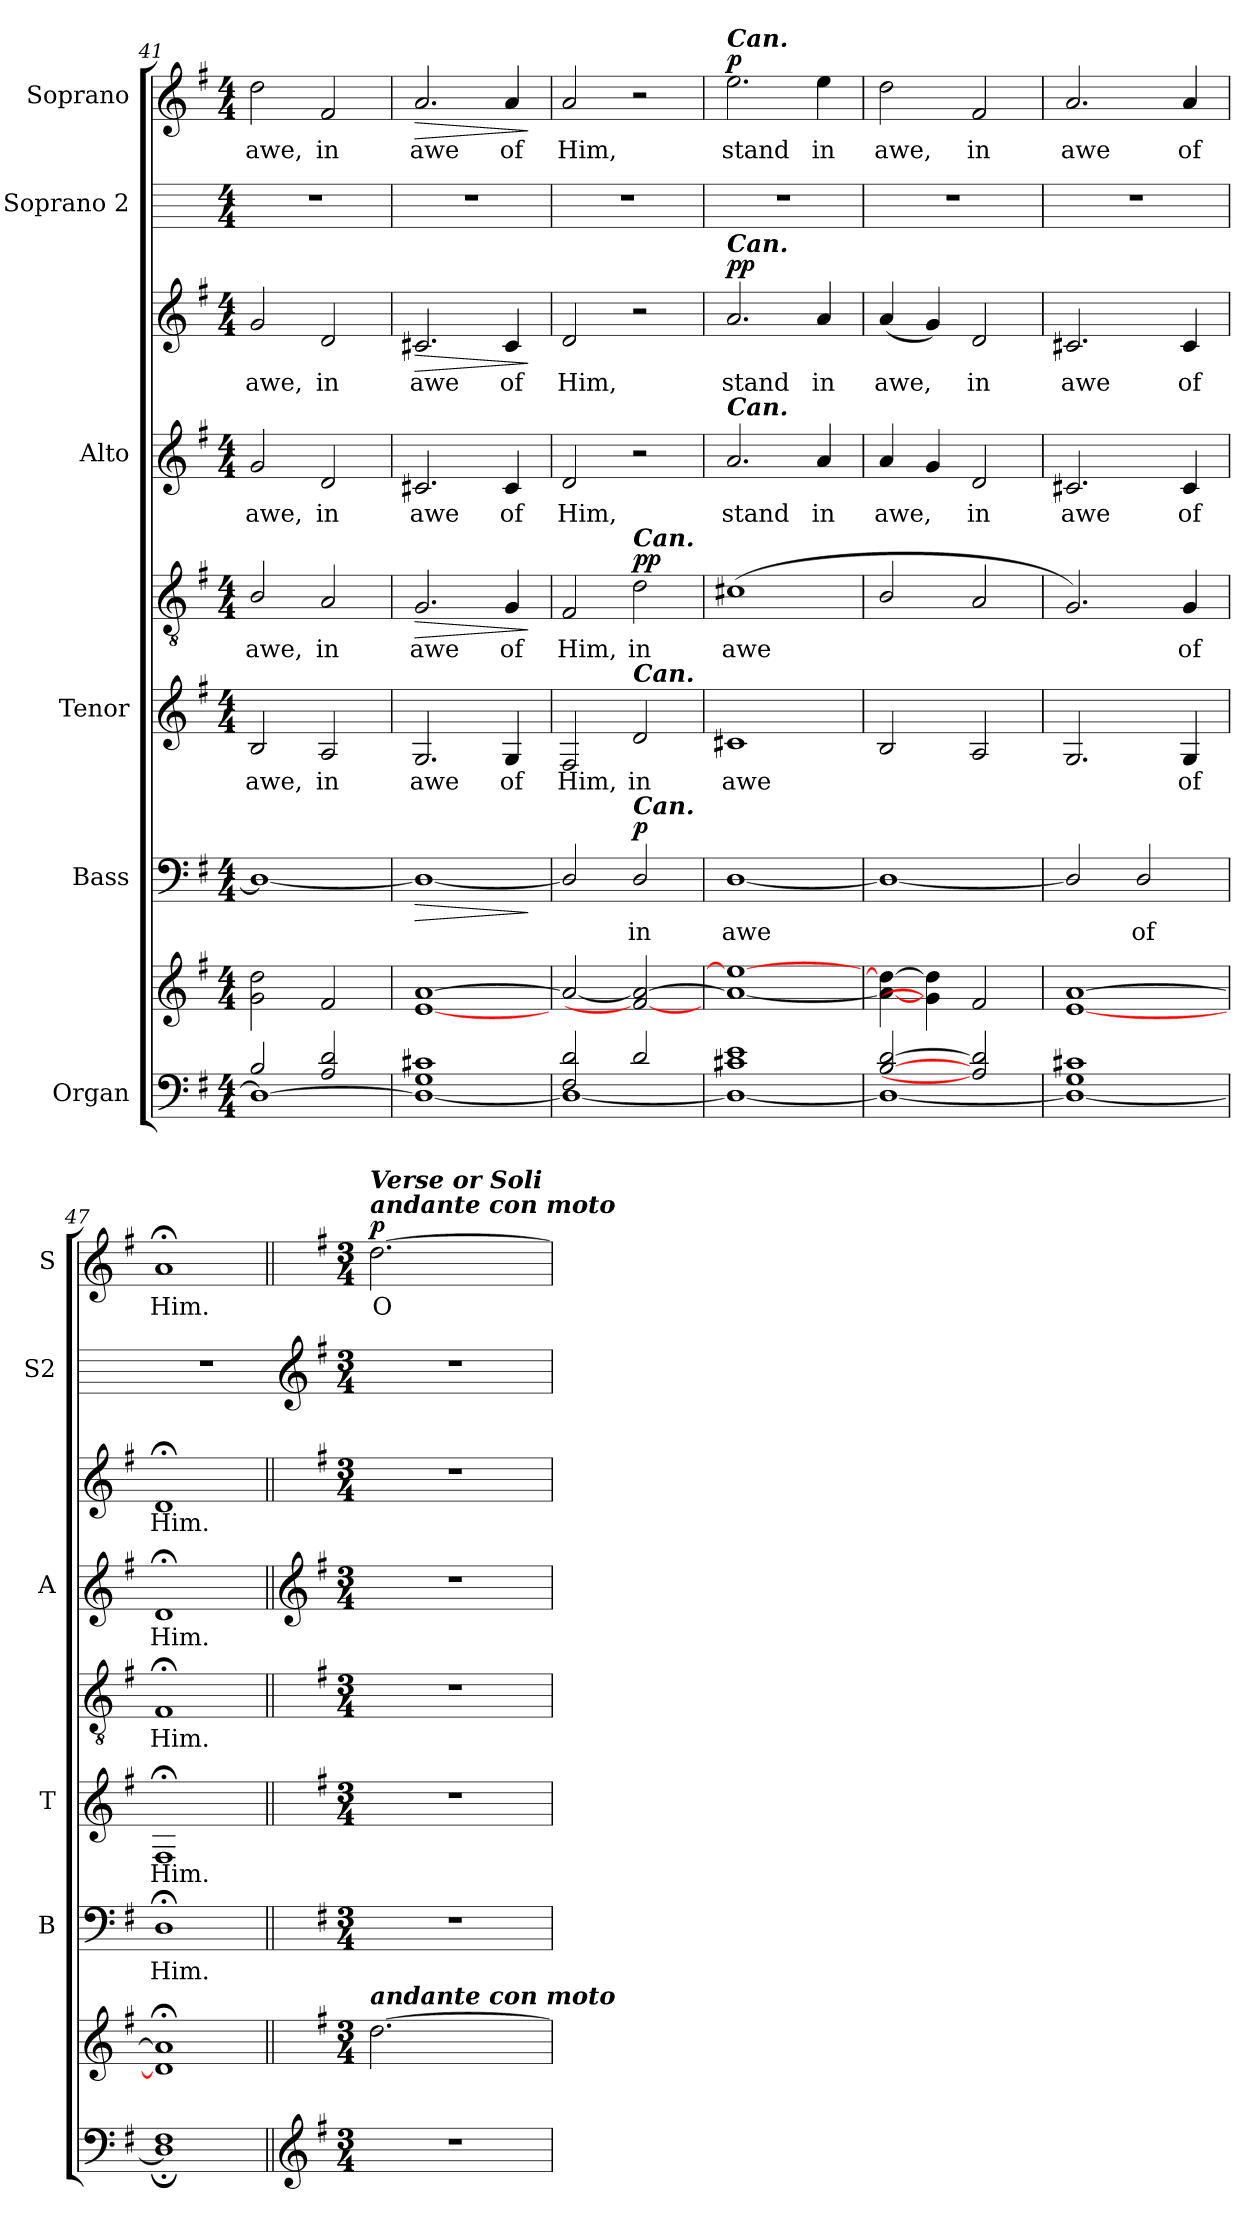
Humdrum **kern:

**kern	**kern	**kern	**text	**dynam	**kern	**text	**kern	**text	**dynam	**kern	**text	**kern	**text	**dynam	**kern	**kern	**text	**dynam
*part6	*part6	*part5	*part5	*part5	*part4	*part4	*part4	*part4	*part4	*part3	*part3	*part3	*part3	*part3	*part2	*part1	*part1	*part1
*staff9	*staff8	*staff7	*staff7	*staff7	*staff6	*staff6	*staff5	*staff5	*staff5/6	*staff4	*staff4	*staff3	*staff3	*staff3/4	*staff2	*staff1	*staff1	*staff1
*I"Organ	*	*I"Bass	*	*	*I"Tenor	*	*	*	*	*I"Alto	*	*	*	*	*I"Soprano 2	*I"Soprano	*	*
*	*	*I'B	*	*	*I'T	*	*	*	*	*I'A	*	*	*	*	*I'S2	*I'S	*	*
!!LO:LB:g=z
*clefF4	*clefG2	*clefF4	*	*	*	*	*clefGv2	*	*	*	*	*clefG2	*	*	*	*clefG2	*	*
*k[f#]	*k[f#]	*k[f#]	*	*	*k[f#]	*	*k[f#]	*	*	*k[f#]	*	*k[f#]	*	*	*	*k[f#]	*	*
*G:	*G:	*G:	*	*	*G:	*	*G:	*	*	*G:	*	*G:	*	*	*	*G:	*	*
*M4/4	*M4/4	*M4/4	*	*	*M4/4	*	*M4/4	*	*	*M4/4	*	*M4/4	*	*	*M4/4	*M4/4	*	*
=41	=41	=41	=41	=41	=41	=41	=41	=41	=41	=41	=41	=41	=41	=41	=41	=41	=41	=41
*^	*	*	*	*	*	*	*	*	*	*	*	*	*	*	*	*	*	*
*	*^	*	*	*	*	*	*	*	*	*	*	*	*	*	*	*	*	*	*
!	!	!	!	!	!	!	!	!LO:LY:b	!	!LO:LY:b	!	!	!LO:LY:b	!	!LO:LY:b	!	!	!	!LO:LY:b	!
2B/	1ryy	1D\_	2g 2dd	1D/_	.	.	2B/	awe,	2B/	awe,	.	2g	awe,	2g	awe,	.	1r	2dd	awe,	.
!	!	!	!	!	!	!	!	!LO:LY:b	!	!LO:LY:b	!	!	!LO:LY:b	!	!LO:LY:b	!	!	!	!LO:LY:b	!
2A/ 2d/	.	.	2f#	.	.	.	2A	in	2A	in	.	2d	in	2d	in	.	.	2f#	in	.
=42	=42	=42	=42	=42	=42	=42	=42	=42	=42	=42	=42	=42	=42	=42	=42	=42	=42	=42	=42	=42
!	!	!	!	!	!	!LO:HP:b	!	!LO:LY:b	!	!LO:LY:b	!LO:HP:b	!	!LO:LY:b	!	!LO:LY:b	!LO:HP:b	!	!	!LO:LY:b	!LO:HP:b
1G/ 1c#X/	1D\_	1ryy	[1e/ [1a/	1D/_	.	>	2.G	awe	2.G	awe	>	2.c#X	awe	2.c#X	awe	>	1r	2.a	awe	>
!	!	!	!	!	!	!	!	!LO:LY:b	!	!LO:LY:b	!	!	!LO:LY:b	!	!LO:LY:b	!	!	!	!LO:LY:b	!
.	.	.	.	.	.	.	4G	of	4G	of	.	4c#	of	4c#	of	.	.	4a	of	.
*v	*v	*v	*	*	*	*	*	*	*	*	*	*	*	*	*	*	*	*	*	*
.	.	.	.	]	.	.	.	.	]	.	.	.	.	]	.	.	.	]
=43	=43	=43	=43	=43	=43	=43	=43	=43	=43	=43	=43	=43	=43	=43	=43	=43	=43	=43
*^	*	*	*	*	*	*	*	*	*	*	*	*	*	*	*	*	*	*
*	*^	*	*	*	*	*	*	*	*	*	*	*	*	*	*	*	*	*	*
!	!	!	!	!	!	!	!	!LO:LY:b	!	!LO:LY:b	!	!	!LO:LY:b	!	!LO:LY:b	!	!	!	!LO:LY:b	!
2F#/ 2d/	1D\_	1ryy	2a/_	2D/]	.	.	2F#	Him,	2F#	Him,	.	2d	Him,	2d	Him,	.	1r	2a	Him,	.
!	!	!	!	!	!	!	!	!	!LO:TX:a:Bi:t=Can.	!	!	!	!	!	!	!	!	!	!	!
!	!	!	!	!	!	!	!LO:TX:a:Bi:t=Can.	!	!	!	!	!	!	!	!	!	!	!	!	!
!	!	!	!	!LO:TX:a:Bi:t=Can.	!	!	!	!	!	!	!	!	!	!	!	!	!	!	!	!
!	!	!	!	!	!LO:LY:b	!LO:DY:b	!	!LO:LY:b	!	!LO:LY:b	!LO:DY:b=2	!	!	!	!	!	!	!	!	!
!	!	!	!	!	!	!	!	!	!	!	!LO:DY:n=1:b	!	!	!	!	!	!	!	!	!
2d/	.	.	2f#/_ 2a/_	2D/	in	p	2d	in	2d	in	p p	2r	.	2r	.	.	.	2r	.	.
=44	=44	=44	=44	=44	=44	=44	=44	=44	=44	=44	=44	=44	=44	=44	=44	=44	=44	=44	=44	=44
!	!	!	!	!	!	!	!	!	!	!	!	!	!	!	!	!	!	!LO:TX:a:Bi:t=Can.	!	!
!	!	!	!	!	!	!	!	!	!	!	!	!	!	!LO:TX:a:Bi:t=Can.	!	!	!	!	!	!
!	!	!	!	!	!	!	!	!	!	!	!	!LO:TX:a:Bi:t=Can.	!	!	!	!	!	!	!	!
!	!	!	!	!	!LO:LY:b	!	!	!LO:LY:b	!	!LO:LY:b	!	!	!LO:LY:b	!	!LO:LY:b	!LO:DY:b=2	!	!	!LO:LY:b	!
!	!	!	!	!	!	!	!	!	!	!	!	!	!	!	!	!LO:DY:n=1:b	!	!	!	!LO:DY:b
1c#X/ 1e/	1D\_	1ryy	1a_ 1ee_	[1D/	awe	.	1c#X	awe	(<1c#X	awe	.	2.a	stand	2.a	stand	p p	1r	2.ee	stand	p
!	!	!	!	!	!	!	!	!	!	!	!	!	!LO:LY:b	!	!LO:LY:b	!	!	!	!LO:LY:b	!
.	.	.	.	.	.	.	.	.	.	.	.	4a	in	4a	in	.	.	4ee	in	.
=45	=45	=45	=45	=45	=45	=45	=45	=45	=45	=45	=45	=45	=45	=45	=45	=45	=45	=45	=45	=45
!	!	!	!	!	!	!	!	!	!	!	!	!	!LO:LY:b	!	!LO:LY:b	!	!	!	!LO:LY:b	!
[2B/ [2d/	1D\_	1ryy	4a_ 4dd_	1D/_	.	.	2B/	.	2B/	.	.	4a	awe,	(<4a	awe,	.	1r	2dd	awe,	.
.	.	.	4g] 4dd]	.	.	.	.	.	.	.	.	4g	.	4g)	.	.	.	.	.	.
!	!	!	!	!	!	!	!	!	!	!	!	!	!LO:LY:b	!	!LO:LY:b	!	!	!	!LO:LY:b	!
2A/] 2d/]	.	.	2f#	.	.	.	2A	.	2A	.	.	2d	in	2d	in	.	.	2f#	in	.
=46	=46	=46	=46	=46	=46	=46	=46	=46	=46	=46	=46	=46	=46	=46	=46	=46	=46	=46	=46	=46
!	!	!	!	!	!	!	!	!	!	!	!	!	!LO:LY:b	!	!LO:LY:b	!	!	!	!LO:LY:b	!
1G/ 1c#X/	1D\_	1ryy	[1e [1a	2D/]	.	.	2.G	.	2.G)	.	.	2.c#X	awe	2.c#X	awe	.	1r	2.a	awe	.
!	!	!	!	!	!LO:LY:b	!	!	!	!	!	!	!	!	!	!	!	!	!	!	!
.	.	.	.	2D/	of	.	.	.	.	.	.	.	.	.	.	.	.	.	.	.
!	!	!	!	!	!	!	!	!LO:LY:b	!	!LO:LY:b	!	!	!LO:LY:b	!	!LO:LY:b	!	!	!	!LO:LY:b	!
.	.	.	.	.	.	.	4G	of	4G	of	.	4c#	of	4c#	of	.	.	4a	of	.
=47	=47	=47	=47	=47	=47	=47	=47	=47	=47	=47	=47	=47	=47	=47	=47	=47	=47	=47	=47	=47
!	!	!	!	!	!LO:LY:b	!	!	!LO:LY:b	!	!LO:LY:b	!	!	!LO:LY:b	!	!LO:LY:b	!	!	!	!LO:LY:b	!
1F#/	1D;\]	1ryy	1d];< 1a];<	1D;<	Him.	.	1F#;<	Him.	1F#;<	Him.	.	1d;<	Him.	1d;<	Him.	.	1r	1a;<	Him.	.
*v	*v	*v	*	*	*	*	*	*	*	*	*	*	*	*	*	*	*	*	*	*
!!LO:LB:g=z
=48||	=48||	=48||	=48||	=48||	=48||	=48||	=48||	=48||	=48||	=48||	=48||	=48||	=48||	=48||	=48	=48||	=48||	=48||
*clefG2	*	*	*	*	*	*	*	*	*	*clefG2	*	*	*	*	*clefG2	*	*	*
*	*	*	*	*	*	*	*	*	*	*k[f#]	*	*k[f#]	*	*	*k[f#]	*	*	*
*	*	*	*	*	*	*	*	*	*	*G:	*	*G:	*	*	*G:	*	*	*
*M3/4	*M3/4	*M3/4	*	*	*M3/4	*	*M3/4	*	*	*M3/4	*	*M3/4	*	*	*M3/4	*M3/4	*	*
*^	*	*	*	*	*	*	*	*	*	*	*	*	*	*	*	*	*	*
*	*^	*	*	*	*	*	*	*	*	*	*	*	*	*	*	*	*	*	*
!	!	!	!	!	!	!	!	!	!	!	!	!	!	!	!	!	!	!LO:TX:a:Bi:t=andante con moto	!	!
!	!	!	!	!	!	!	!	!	!	!	!	!	!	!	!	!	!	!LO:TX:a:Bi:t=Verse or Soli	!	!
!	!	!	!LO:TX:a:Bi:t=andante con moto	!	!	!	!	!	!	!	!	!	!	!	!	!	!	!	!	!
!LO:N:vis=1	!	!	!	!	!	!	!	!	!	!	!	!LO:N:vis=1	!	!LO:N:vis=1	!	!	!LO:N:vis=1	!	!LO:LY:b	!LO:DY:b
*v	*v	*v	*	*	*	*	*	*	*	*	*	*	*	*	*	*	*	*	*	*
2.r	[2.dd	2.r	.	.	2.r	.	2.r	.	.	2.r	.	2.r	.	.	2.r	[2.dd	O	p
=	=	=	=	=	=	=	=	=	=	=	=	=	=	=	=	=	=	=
*-	*-	*-	*-	*-	*-	*-	*-	*-	*-	*-	*-	*-	*-	*-	*-	*-	*-	*-
